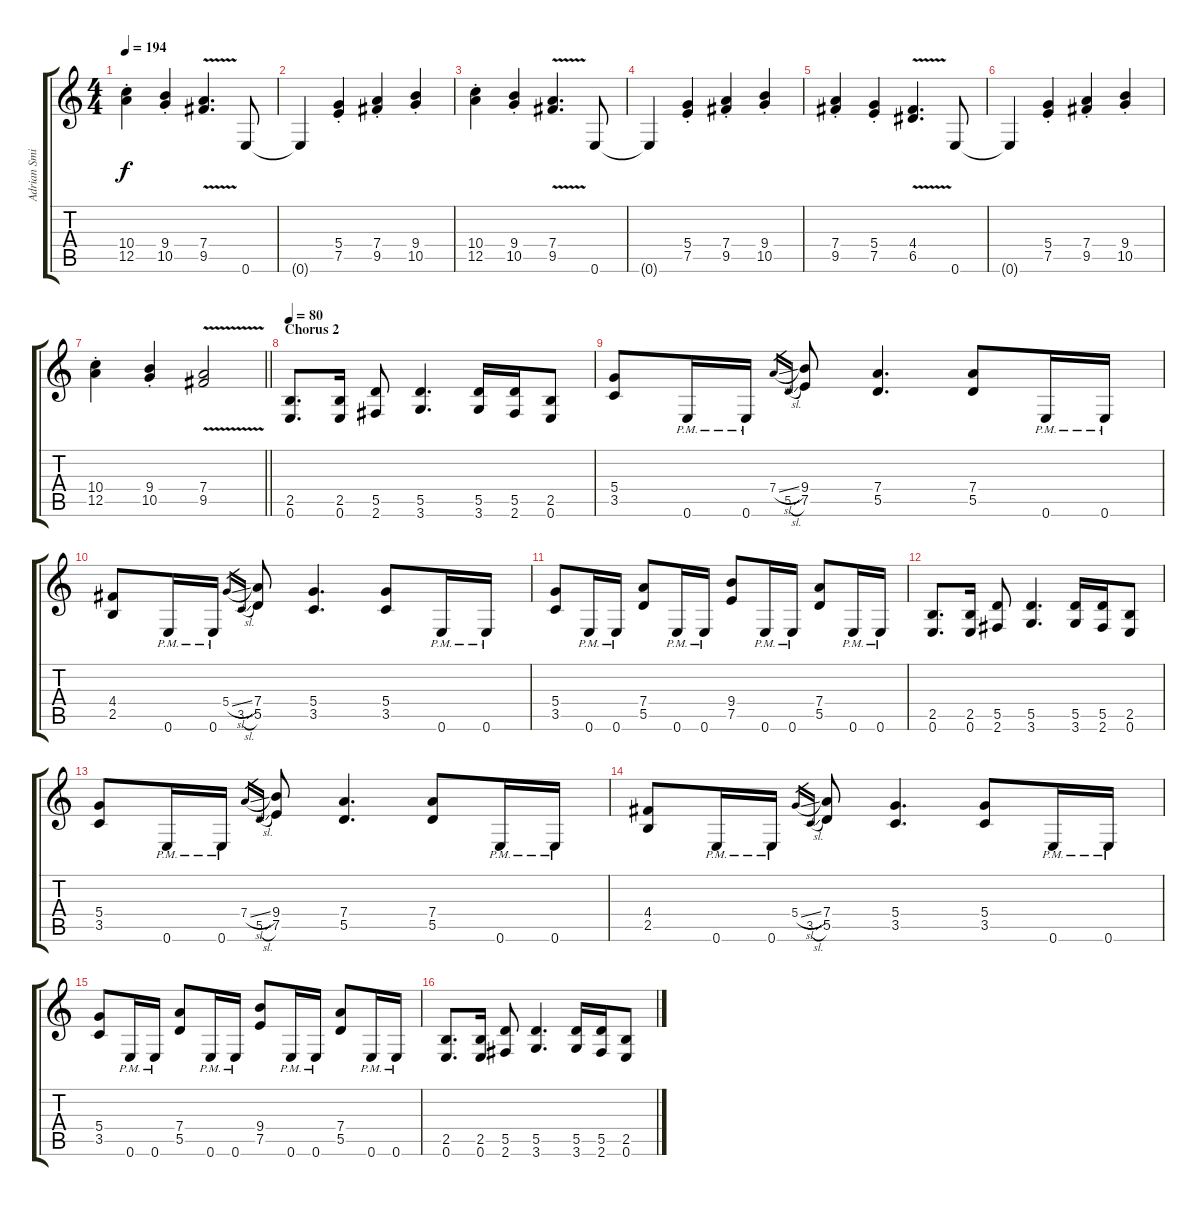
\track ("Adrian Smith" "Adrian Smi") {instrument overdrivenguitar}
\staff {score tabs}
\tuning (E4 B3 G3 D3 A2 E2) {hide}
\ts (4 4)
\tempo 194
\clef g2
\ks c
(10.4{st} 12.5{st}).4{dy f} (9.4{st} 10.5{st}).4 (7.4{v} 9.5{v}).4{d} 0.6.8 |
0.6{t}.4 (5.4{st} 7.5{st}).4 (7.4{st} 9.5{st}).4 (9.4{st} 10.5{st}).4 |
(10.4{st} 12.5{st}).4 (9.4{st} 10.5{st}).4 (7.4{v} 9.5{v}).4{d} 0.6.8 |
0.6{t}.4 (5.4{st} 7.5{st}).4 (7.4{st} 9.5{st}).4 (9.4{st} 10.5{st}).4 |
(7.4{st} 9.5{st}).4 (5.4{st} 7.5{st}).4 (4.4{v} 6.5{v}).4{d} 0.6.8 |
0.6{t}.4 (5.4{st} 7.5{st}).4 (7.4{st} 9.5{st}).4 (9.4{st} 10.5{st}).4 |
\barLineRight lightlight
(10.4{st} 12.5{st}).4 (9.4{st} 10.5{st}).4 (7.4{v} 9.5{v}).2 |
\section ("" "Chorus 2")
\tempo 80
(2.5 0.6).8{d} (2.5 0.6).16 (5.5 2.6).8 (5.5 3.6).4{d} (5.5 3.6).16 (5.5 2.6).16 (2.5 0.6).8 |
(5.4 3.5).8 0.6{pm}.16 0.6{pm}.16 7.4{sl}.16{gr} 5.5{sl}.16{gr} (9.4 7.5).8 (7.4 5.5).4{d} (7.4 5.5).8 0.6{pm}.16 0.6{pm}.16 |
(4.4 2.5).8 0.6{pm}.16 0.6{pm}.16 5.4{sl}.16{gr} 3.5{sl}.16{gr} (7.4 5.5).8 (5.4 3.5).4{d} (5.4 3.5).8 0.6{pm}.16 0.6{pm}.16 |
(5.4 3.5).8 0.6{pm}.16 0.6{pm}.16 (7.4 5.5).8 0.6{pm}.16 0.6{pm}.16 (9.4 7.5).8 0.6{pm}.16 0.6{pm}.16 (7.4 5.5).8 0.6{pm}.16 0.6{pm}.16 |
(2.5 0.6).8{d} (2.5 0.6).16 (5.5 2.6).8 (5.5 3.6).4{d} (5.5 3.6).16 (5.5 2.6).16 (2.5 0.6).8 |
(5.4 3.5).8 0.6{pm}.16 0.6{pm}.16 7.4{sl}.16{gr} 5.5{sl}.16{gr} (9.4 7.5).8 (7.4 5.5).4{d} (7.4 5.5).8 0.6{pm}.16 0.6{pm}.16 |
(4.4 2.5).8 0.6{pm}.16 0.6{pm}.16 5.4{sl}.16{gr} 3.5{sl}.16{gr} (7.4 5.5).8 (5.4 3.5).4{d} (5.4 3.5).8 0.6{pm}.16 0.6{pm}.16 |
(5.4 3.5).8 0.6{pm}.16 0.6{pm}.16 (7.4 5.5).8 0.6{pm}.16 0.6{pm}.16 (9.4 7.5).8 0.6{pm}.16 0.6{pm}.16 (7.4 5.5).8 0.6{pm}.16 0.6{pm}.16 |
(2.5 0.6).8{d} (2.5 0.6).16 (5.5 2.6).8 (5.5 3.6).4{d} (5.5 3.6).16 (5.5 2.6).16 (2.5 0.6).8
